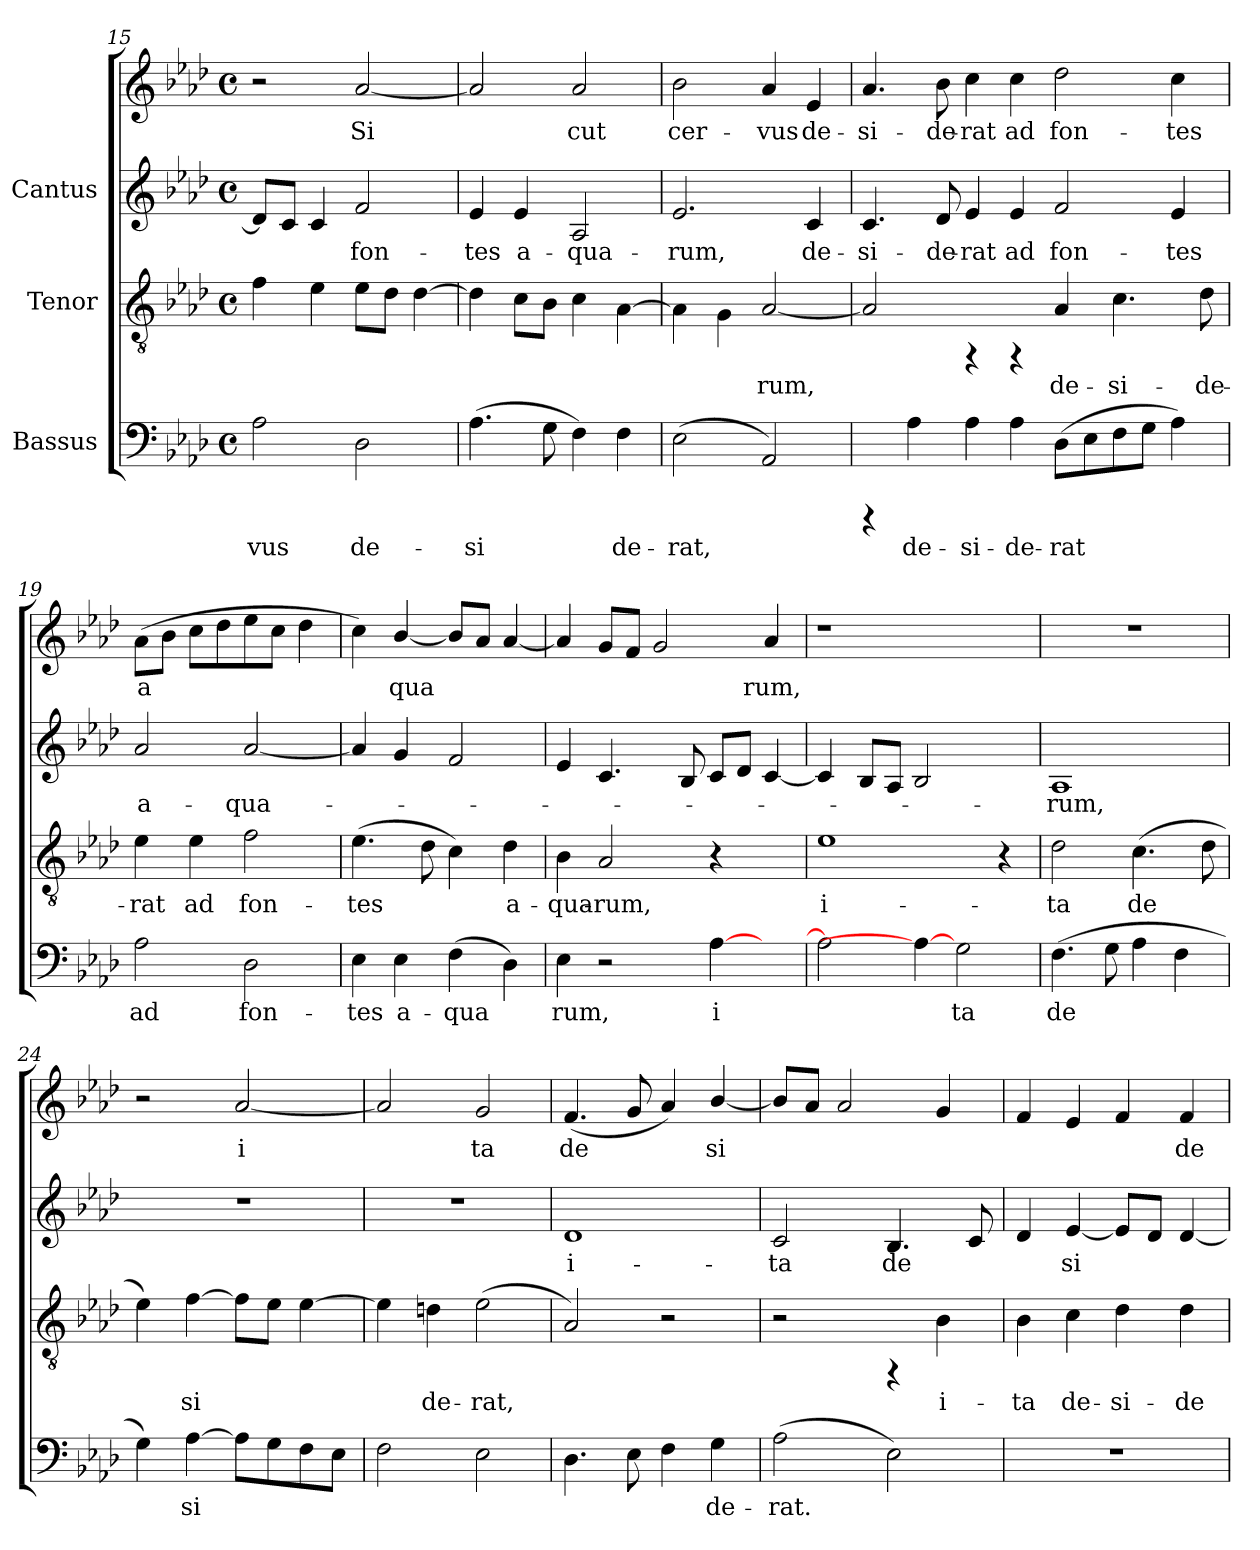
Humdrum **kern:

**kern	**text	**kern	**text	**kern	**text	**kern	**text
*part3	*part3	*part2	*part2	*part1	*part1	*part1	*part1
*staff4	*staff4	*staff3	*staff3	*staff2	*staff2	*staff1	*staff1
*I"Bassus	*	*I"Tenor	*	*I"Cantus	*	*	*
*clefF4	*	*clefGv2	*	*clefG2	*	*clefG2	*
*k[b-e-a-d-]	*	*k[b-e-a-d-]	*	*k[b-e-a-d-]	*	*k[b-e-a-d-]	*
*A-:	*	*A-:	*	*A-:	*	*A-:	*
*M4/4	*	*M4/4	*	*M4/4	*	*M4/4	*
*met(c)	*	*met(c)	*	*met(c)	*	*met(c)	*
=15	=15	=15	=15	=15	=15	=15	=15
!	!LO:LY:b:cj	!	!	!	!LO:LY:b:cj	!	!
2A-\	-vus	4f\	.	8d-/L]	-	2r	.
!	!	!	!	!	!LO:LY:b:cj	!	!
.	.	.	.	8c/J	.	.	.
!	!	!	!	!	!LO:LY:b:cj	!	!
.	.	4e-\	.	4c/	.	.	.
!	!LO:LY:b:cj	!	!	!	!LO:LY:b:cj	!	!LO:LY:b:cj
2D-\	de-	8e-\L	.	2f/	fon-	[<2a-/	Si-
.	.	8d-\J	.	.	.	.	.
.	.	[>4d-\	.	.	.	.	.
!!LO:PB:g=z
=16	=16	=16	=16	=16	=16	=16	=16
!	!LO:LY:b:cj	!	!	!	!LO:LY:b:cj	!	!LO:LY:b:cj
(>4.A-\	-si-	4d-\]	.	4e-/	tes	2a-/]	-
!	!	!	!	!	!LO:LY:b:cj	!	!
.	.	8c\L	.	4e-/	a-	.	.
!	!LO:LY:b:cj	!	!	!	!	!	!
8G\	-	8B-\J	.	.	.	.	.
!	!LO:LY:b:cj	!	!	!	!LO:LY:b:cj	!	!LO:LY:b:cj
4F\)	.	4c\	.	2A-/	-qua-	2a-/	cut
!	!LO:LY:b:cj	!	!	!	!	!	!
4F\	de-	[>4A-\	.	.	.	.	.
=17	=17	=17	=17	=17	=17	=17	=17
!	!LO:LY:b:cj	!	!LO:LY:b:cj	!	!LO:LY:b:cj	!	!LO:LY:b:cj
(>2E-\	-rat,	4A-\]	-	2.e-/	-rum,	2b-\	-cer-
!	!	!	!LO:LY:b:cj	!	!	!	!
.	.	4G\	.	.	.	.	.
!	!LO:LY:b:cj	!	!LO:LY:b:cj	!	!	!	!LO:LY:b:cj
2AA-/)	.	[<2A-/	rum,	.	.	4a-/	-vus
!	!	!	!	!	!LO:LY:b:cj	!	!LO:LY:b:cj
.	.	.	.	4c/	de-	4e-/	de-
=18	=18	=18	=18	=18	=18	=18	=18
!	!	!	!	!	!LO:LY:b:cj	!	!LO:LY:b:cj
4rCCC	.	2A-/]	.	4.c/	si-	4.a-/	-si-
!	!LO:LY:b:cj	!	!	!	!	!	!
4A-\	de-	.	.	.	.	.	.
!	!	!	!	!	!LO:LY:b:cj	!	!LO:LY:b:cj
.	.	.	.	8d-/	-de-	8b-\	-de-
!	!LO:LY:b:cj	!	!	!	!LO:LY:b:cj	!	!LO:LY:b:cj
4A-\	-si-	4rFF	.	4e-/	-rat	4cc\	-rat
!	!LO:LY:b:cj	!	!	!	!LO:LY:b:cj	!	!LO:LY:b:cj
4A-\	-de-	4rFF	.	4e-/	ad	4cc\	ad
!	!LO:LY:b:cj	!	!LO:LY:b:cj	!	!LO:LY:b:cj	!	!LO:LY:b:cj
(>8D-\L	-rat	4A-/	de-	2f/	fon-	2dd-\	fon-
!	!LO:LY:b:cj	!	!	!	!	!	!
8E-\	.	.	.	.	.	.	.
!	!LO:LY:b:cj	!	!LO:LY:b:cj	!	!	!	!
8F\	.	4.c\	-si-	.	.	.	.
!	!LO:LY:b:cj	!	!	!	!	!	!
8G\J	.	.	.	.	.	.	.
!	!LO:LY:b:cj	!	!	!	!LO:LY:b:cj	!	!LO:LY:b:cj
4A-\)	.	.	.	4e-/	-tes	4cc\	-tes
!	!	!	!LO:LY:b:cj	!	!	!	!
.	.	8d-\	-de-	.	.	.	.
=19	=19	=19	=19	=19	=19	=19	=19
!	!LO:LY:b:cj	!	!LO:LY:b:cj	!	!LO:LY:b:cj	!	!LO:LY:b:cj
2A-\	ad	4e-\	-rat	2a-/	-a-	(>8a-\L	a-
!	!	!	!	!	!	!	!LO:LY:b:cj
.	.	.	.	.	.	8b-\J	--
!	!	!	!LO:LY:b:cj	!	!	!	!LO:LY:b:cj
.	.	4e-\	ad	.	.	8cc\L	--
!	!	!	!	!	!	!	!LO:LY:b:cj
.	.	.	.	.	.	8dd-\	--
!	!LO:LY:b:cj	!	!LO:LY:b:cj	!	!LO:LY:b:cj	!	!LO:LY:b:cj
2D-\	fon-	2f\	fon-	[<2a-/	-qua-	8ee-\	--
!	!	!	!	!	!	!	!LO:LY:b:cj
.	.	.	.	.	.	8cc\J	--
!	!	!	!	!	!	!	!LO:LY:b:cj
.	.	.	.	.	.	4dd-\	--
!!LO:LB:g=z
=20	=20	=20	=20	=20	=20	=20	=20
!	!LO:LY:b:cj	!	!LO:LY:b:cj	!	!	!	!LO:LY:b:cj
4E-\	-tes	(>4.e-\	-tes	4a-/]	.	4cc\)	-
!	!LO:LY:b:cj	!	!	!	!	!	!LO:LY:b:cj
4E-\	a-	.	.	4g/	.	[<4b-/	qua-
!	!	!	!LO:LY:b:cj	!	!	!	!
.	.	8d-\	.	.	.	.	.
!	!LO:LY:b:cj	!	!LO:LY:b:cj	!	!	!	!LO:LY:b:cj
(>4F\	-qua-	4c\)	.	2f/	.	8b-/L]	--
!	!	!	!	!	!	!	!LO:LY:b:cj
.	.	.	.	.	.	8a-/J	--
!	!LO:LY:b:cj	!	!LO:LY:b:cj	!	!	!	!LO:LY:b:cj
4D-\)	--	4d-\	a-	.	.	[<4a-/	--
=21	=21	=21	=21	=21	=21	=21	=21
!	!LO:LY:b:cj	!	!LO:LY:b:cj	!	!	!	!
4E-\	-rum,	4B-\	-qua-	4e-/	.	4a-/]	.
!	!	!	!LO:LY:b:cj	!	!	!	!LO:LY:b:cj
2r	.	2A-/	-rum,	4.c/	.	8g/L	-
!	!	!	!	!	!	!	!LO:LY:b:cj
.	.	.	.	.	.	8f/J	.
!	!	!	!	!	!	!	!LO:LY:b:cj
.	.	.	.	.	.	2g/	.
.	.	.	.	8B-/	.	.	.
!	!LO:LY:b:cj	!	!	!	!	!	!
[>4A-\	i-	4r	.	8c/L	.	.	.
.	.	.	.	8d-/J	.	.	.
!	!	!	!	!	!	!	!LO:LY:b:cj
4ryy	.	4ryy	.	[<4c/	.	4a-/	rum,
=22	=22	=22	=22	=22	=22	=22	=22
!	!LO:LY:b:cj	!	!LO:LY:b:cj	!	!	!	!
2A-\]	-	1e-	i-	4c/]	.	1r	.
.	.	.	.	8B-/L	.	.	.
.	.	.	.	8A-/J	.	.	.
4A-\_	.	.	.	2B-/	.	.	.
!	!LO:LY:b:cj	!	!	!	!	!	!
2G\	ta	.	.	.	.	.	.
.	.	4r	.	4ryy	.	4ryy	.
=23	=23	=23	=23	=23	=23	=23	=23
!	!LO:LY:b:cj	!	!LO:LY:b:cj	!	!LO:LY:b:cj	!	!
(>4.F\	de-	2d-\	-ta	1A-	rum,	1r	.
!	!LO:LY:b:cj	!	!	!	!	!	!
8G\	--	.	.	.	.	.	.
!	!LO:LY:b:cj	!	!LO:LY:b:cj	!	!	!	!
4A-\	--	(>4.c\	de-	.	.	.	.
!	!LO:LY:b:cj	!	!	!	!	!	!
4F\	--	.	.	.	.	.	.
!	!	!	!LO:LY:b:cj	!	!	!	!
.	.	8d-\	--	.	.	.	.
=24	=24	=24	=24	=24	=24	=24	=24
!	!LO:LY:b:cj	!	!LO:LY:b:cj	!	!	!	!
4G\)	-	4e-\)	-	1r	.	2r	.
!	!LO:LY:b:cj	!	!LO:LY:b:cj	!	!	!	!
[>4A-\	si-	[>4f\	si-	.	.	.	.
!	!LO:LY:b:cj	!	!LO:LY:b:cj	!	!	!	!LO:LY:b:cj
8A-\L]	--	8f\L]	--	.	.	[<2a-/	i-
!	!LO:LY:b:cj	!	!LO:LY:b:cj	!	!	!	!
8G\	--	8e-\J	--	.	.	.	.
!	!LO:LY:b:cj	!	!LO:LY:b:cj	!	!	!	!
8F\	--	[>4e-\	--	.	.	.	.
!	!LO:LY:b:cj	!	!	!	!	!	!
8E-\J	--	.	.	.	.	.	.
!!LO:LB:g=z
=25	=25	=25	=25	=25	=25	=25	=25
!	!	!	!LO:LY:b:cj	!	!	!	!LO:LY:b:cj
2F\	.	4e-\]	-	1r	.	2a-/]	-
!	!	!	!LO:LY:b:cj	!	!	!	!
.	.	4dn\	de-	.	.	.	.
!	!	!	!LO:LY:b:cj	!	!	!	!LO:LY:b:cj
2E-\	.	(>2e-\	-rat,	.	.	2g/	ta
=26	=26	=26	=26	=26	=26	=26	=26
!	!LO:LY:b:cj	!	!	!	!LO:LY:b:cj	!	!LO:LY:b:cj
4.D-\	-	2A-/)	.	1d-	-i-	(<4.f/	de-
!	!LO:LY:b:cj	!	!	!	!	!	!LO:LY:b:cj
8E-\	.	.	.	.	.	8g/	-
!	!LO:LY:b:cj	!	!	!	!	!	!LO:LY:b:cj
4F\	.	2r	.	.	.	4a-/)	.
!	!LO:LY:b:cj	!	!	!	!	!	!LO:LY:b:cj
4G\	de-	.	.	.	.	[<4b-/	si-
=27	=27	=27	=27	=27	=27	=27	=27
!	!LO:LY:b:cj	!	!	!	!LO:LY:b:cj	!	!
(>2A-\	-rat.	2r	.	2c/	-ta	8b-/L]	.
.	.	.	.	.	.	8a-/J	.
.	.	.	.	.	.	2a-/	.
!	!LO:LY:b:cj	!	!	!	!LO:LY:b:cj	!	!
2E-\)	.	4rFF	.	4.B-/	de-	.	.
!	!	!	!LO:LY:b:cj	!	!	!	!
.	.	4B-\	i-	.	.	4g/	.
!	!	!	!	!	!LO:LY:b:cj	!	!
.	.	.	.	8c/	--	.	.
=28	=28	=28	=28	=28	=28	=28	=28
!	!	!	!LO:LY:b:cj	!	!LO:LY:b:cj	!	!LO:LY:b:cj
1r	.	4B-\	-ta	4d-/	-	4f/	-
!	!	!	!LO:LY:b:cj	!	!LO:LY:b:cj	!	!LO:LY:b:cj
.	.	4c\	de-	[<4e-/	si-	4e-/	.
!	!	!	!LO:LY:b:cj	!	!LO:LY:b:cj	!	!LO:LY:b:cj
.	.	4d-\	-si-	8e-/L]	--	4f/	.
!	!	!	!	!	!LO:LY:b:cj	!	!
.	.	.	.	8d-/J	--	.	.
!	!	!	!LO:LY:b:cj	!	!LO:LY:b:cj	!	!LO:LY:b:cj
.	.	4d-\	-de-	[<4d-/	--	4f/	de-
=	=	=	=	=	=	=	=
*-	*-	*-	*-	*-	*-	*-	*-
